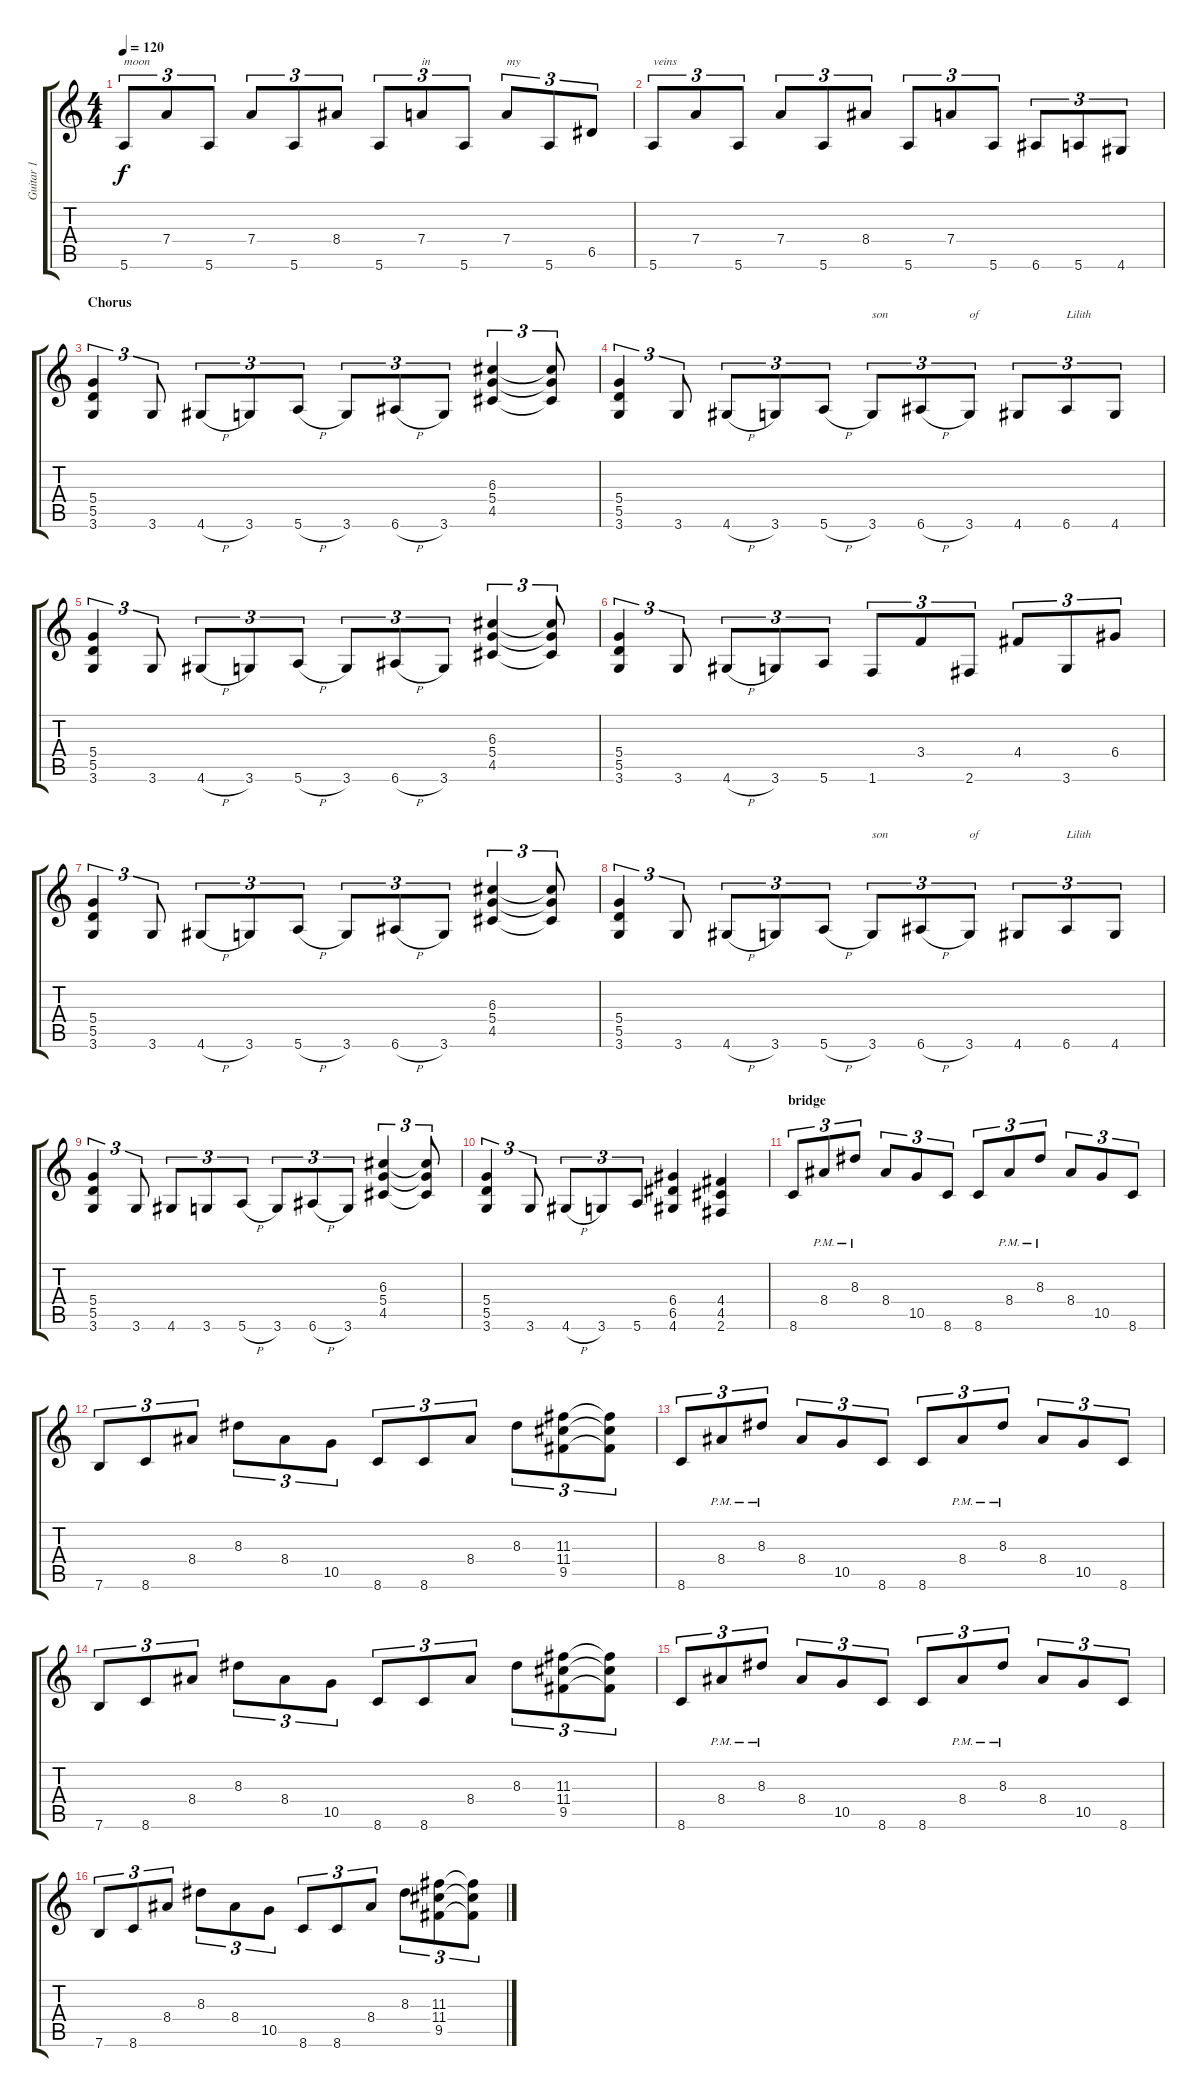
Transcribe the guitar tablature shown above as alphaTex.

\track ("Guitar 1" "Guitar 1") {instrument overdrivenguitar}
\staff {score tabs}
\tuning (E4 B3 G3 D3 A2 E2) {hide}
\ts (4 4)
\tempo 120
\clef g2
\ks c
5.6.8{tu (3 2) txt "moon" dy f} 7.4.8{tu (3 2)} 5.6.8{tu (3 2)} 7.4.8{tu (3 2)} 5.6.8{tu (3 2)} 8.4.8{tu (3 2)} 5.6.8{tu (3 2)} 7.4.8{tu (3 2) txt "in"} 5.6.8{tu (3 2)} 7.4.8{tu (3 2) txt "my"} 5.6.8{tu (3 2)} 6.5.8{tu (3 2)} |
5.6.8{tu (3 2) txt "veins"} 7.4.8{tu (3 2)} 5.6.8{tu (3 2)} 7.4.8{tu (3 2)} 5.6.8{tu (3 2)} 8.4.8{tu (3 2)} 5.6.8{tu (3 2)} 7.4.8{tu (3 2)} 5.6.8{tu (3 2)} 6.6.8{tu (3 2)} 5.6.8{tu (3 2)} 4.6.8{tu (3 2)} |
\section ("" "Chorus")
(5.4 5.5 3.6).4{tu (3 2)} 3.6.8{tu (3 2)} 4.6{h}.8{tu (3 2)} 3.6.8{tu (3 2)} 5.6{h}.8{tu (3 2)} 3.6.8{tu (3 2)} 6.6{h}.8{tu (3 2)} 3.6.8{tu (3 2)} (6.3 5.4 4.5).4{tu (3 2)} (6.3{t} 5.4{t} 4.5{t}).8{tu (3 2)} |
(5.4 5.5 3.6).4{tu (3 2)} 3.6.8{tu (3 2)} 4.6{h}.8{tu (3 2)} 3.6.8{tu (3 2)} 5.6{h}.8{tu (3 2)} 3.6.8{tu (3 2) txt "son"} 6.6{h}.8{tu (3 2)} 3.6.8{tu (3 2) txt "of"} 4.6.8{tu (3 2)} 6.6.8{tu (3 2) txt "Lilith"} 4.6.8{tu (3 2)} |
(5.4 5.5 3.6).4{tu (3 2)} 3.6.8{tu (3 2)} 4.6{h}.8{tu (3 2)} 3.6.8{tu (3 2)} 5.6{h}.8{tu (3 2)} 3.6.8{tu (3 2)} 6.6{h}.8{tu (3 2)} 3.6.8{tu (3 2)} (6.3 5.4 4.5).4{tu (3 2)} (6.3{t} 5.4{t} 4.5{t}).8{tu (3 2)} |
(5.4 5.5 3.6).4{tu (3 2)} 3.6.8{tu (3 2)} 4.6{h}.8{tu (3 2)} 3.6.8{tu (3 2)} 5.6.8{tu (3 2)} 1.6.8{tu (3 2)} 3.4.8{tu (3 2)} 2.6.8{tu (3 2)} 4.4.8{tu (3 2)} 3.6.8{tu (3 2)} 6.4.8{tu (3 2)} |
(5.4 5.5 3.6).4{tu (3 2)} 3.6.8{tu (3 2)} 4.6{h}.8{tu (3 2)} 3.6.8{tu (3 2)} 5.6{h}.8{tu (3 2)} 3.6.8{tu (3 2)} 6.6{h}.8{tu (3 2)} 3.6.8{tu (3 2)} (6.3 5.4 4.5).4{tu (3 2)} (6.3{t} 5.4{t} 4.5{t}).8{tu (3 2)} |
(5.4 5.5 3.6).4{tu (3 2)} 3.6.8{tu (3 2)} 4.6{h}.8{tu (3 2)} 3.6.8{tu (3 2)} 5.6{h}.8{tu (3 2)} 3.6.8{tu (3 2) txt "son"} 6.6{h}.8{tu (3 2)} 3.6.8{tu (3 2) txt "of"} 4.6.8{tu (3 2)} 6.6.8{tu (3 2) txt "Lilith"} 4.6.8{tu (3 2)} |
(5.4 5.5 3.6).4{tu (3 2)} 3.6.8{tu (3 2)} 4.6.8{tu (3 2)} 3.6.8{tu (3 2)} 5.6{h}.8{tu (3 2)} 3.6.8{tu (3 2)} 6.6{h}.8{tu (3 2)} 3.6.8{tu (3 2)} (6.3 5.4 4.5).4{tu (3 2)} (6.3{t} 5.4{t} 4.5{t}).8{tu (3 2)} |
(5.4 5.5 3.6).4{tu (3 2)} 3.6.8{tu (3 2)} 4.6{h}.8{tu (3 2)} 3.6.8{tu (3 2)} 5.6.8{tu (3 2)} (6.4 6.5 4.6).4 (4.4 4.5 2.6).4 |
\section ("" "bridge")
8.6.8{tu (3 2)} 8.4{pm}.8{tu (3 2)} 8.3{pm}.8{tu (3 2)} 8.4.8{tu (3 2)} 10.5.8{tu (3 2)} 8.6.8{tu (3 2)} 8.6.8{tu (3 2)} 8.4{pm}.8{tu (3 2)} 8.3{pm}.8{tu (3 2)} 8.4.8{tu (3 2)} 10.5.8{tu (3 2)} 8.6.8{tu (3 2)} |
7.6.8{tu (3 2)} 8.6.8{tu (3 2)} 8.4.8{tu (3 2)} 8.3.8{tu (3 2)} 8.4.8{tu (3 2)} 10.5.8{tu (3 2)} 8.6.8{tu (3 2)} 8.6.8{tu (3 2)} 8.4.8{tu (3 2)} 8.3.8{tu (3 2)} (11.3 11.4 9.5).8{tu (3 2)} (11.3{t} 11.4{t} 9.5{t}).8{tu (3 2)} |
8.6.8{tu (3 2)} 8.4{pm}.8{tu (3 2)} 8.3{pm}.8{tu (3 2)} 8.4.8{tu (3 2)} 10.5.8{tu (3 2)} 8.6.8{tu (3 2)} 8.6.8{tu (3 2)} 8.4{pm}.8{tu (3 2)} 8.3{pm}.8{tu (3 2)} 8.4.8{tu (3 2)} 10.5.8{tu (3 2)} 8.6.8{tu (3 2)} |
7.6.8{tu (3 2)} 8.6.8{tu (3 2)} 8.4.8{tu (3 2)} 8.3.8{tu (3 2)} 8.4.8{tu (3 2)} 10.5.8{tu (3 2)} 8.6.8{tu (3 2)} 8.6.8{tu (3 2)} 8.4.8{tu (3 2)} 8.3.8{tu (3 2)} (11.3 11.4 9.5).8{tu (3 2)} (11.3{t} 11.4{t} 9.5{t}).8{tu (3 2)} |
8.6.8{tu (3 2)} 8.4{pm}.8{tu (3 2)} 8.3{pm}.8{tu (3 2)} 8.4.8{tu (3 2)} 10.5.8{tu (3 2)} 8.6.8{tu (3 2)} 8.6.8{tu (3 2)} 8.4{pm}.8{tu (3 2)} 8.3{pm}.8{tu (3 2)} 8.4.8{tu (3 2)} 10.5.8{tu (3 2)} 8.6.8{tu (3 2)} |
7.6.8{tu (3 2)} 8.6.8{tu (3 2)} 8.4.8{tu (3 2)} 8.3.8{tu (3 2)} 8.4.8{tu (3 2)} 10.5.8{tu (3 2)} 8.6.8{tu (3 2)} 8.6.8{tu (3 2)} 8.4.8{tu (3 2)} 8.3.8{tu (3 2)} (11.3 11.4 9.5).8{tu (3 2)} (11.3{t} 11.4{t} 9.5{t}).8{tu (3 2)}
